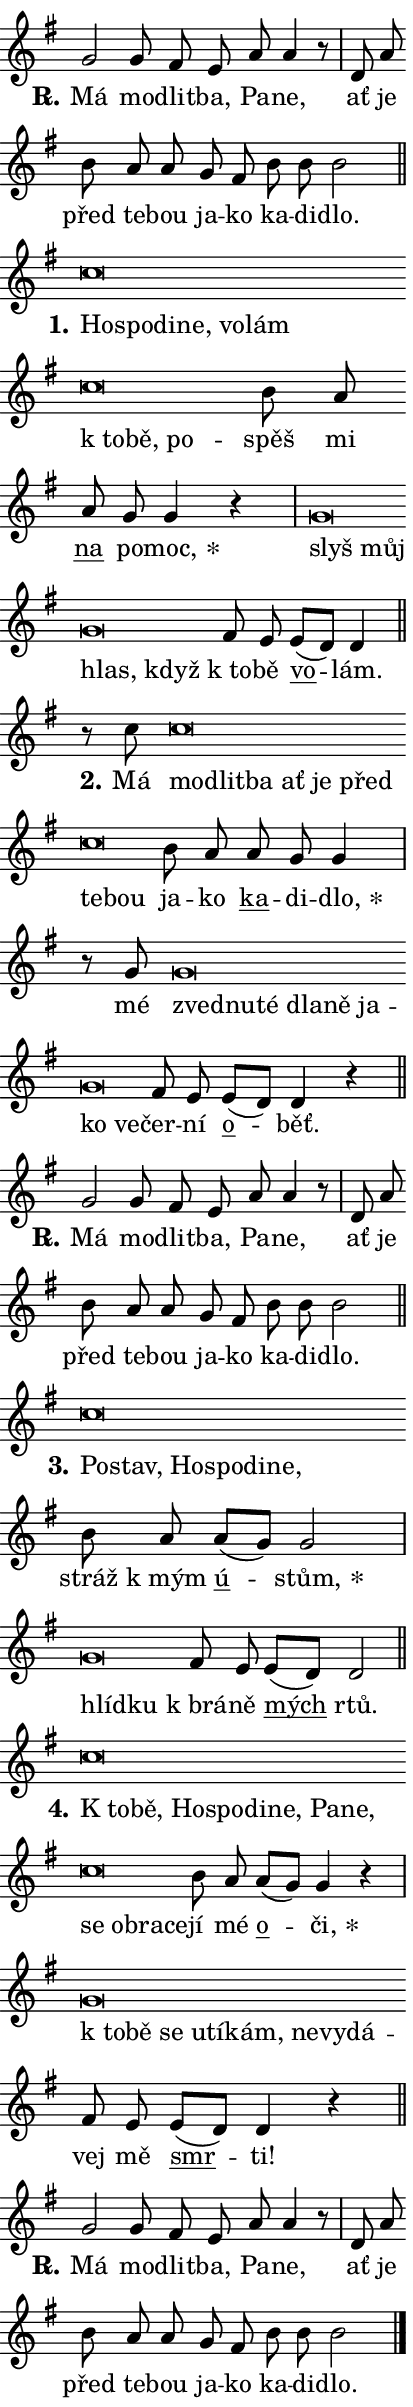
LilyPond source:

\version "2.24.0"
\header { tagline = "" }
\paper {
  indent = 0\cm
  top-margin = 0\cm
  right-margin = 0.13\cm % to fit lyric hyphens
  bottom-margin = 0\cm
  left-margin = 0\cm
  paper-width = 7\cm
  page-breaking = #ly:one-page-breaking
  system-system-spacing.basic-distance = #11
  score-system-spacing.basic-distance = #11
  ragged-last = ##f
}


%% Author: Thomas Morley
%% https://lists.gnu.org/archive/html/lilypond-user/2020-05/msg00002.html
#(define (line-position grob)
"Returns position of @var[grob} in current system:
   @code{'start}, if at first time-step
   @code{'end}, if at last time-step
   @code{'middle} otherwise
"
  (let* ((col (ly:item-get-column grob))
         (ln (ly:grob-object col 'left-neighbor))
         (rn (ly:grob-object col 'right-neighbor))
         (col-to-check-left (if (ly:grob? ln) ln col))
         (col-to-check-right (if (ly:grob? rn) rn col))
         (break-dir-left
           (and
             (ly:grob-property col-to-check-left 'non-musical #f)
             (ly:item-break-dir col-to-check-left)))
         (break-dir-right
           (and
             (ly:grob-property col-to-check-right 'non-musical #f)
             (ly:item-break-dir col-to-check-right))))
        (cond ((eqv? 1 break-dir-left) 'start)
              ((eqv? -1 break-dir-right) 'end)
              (else 'middle))))

#(define (tranparent-at-line-position vctor)
  (lambda (grob)
  "Relying on @code{line-position} select the relevant enry from @var{vctor}.
Used to determine transparency,"
    (case (line-position grob)
      ((end) (not (vector-ref vctor 0)))
      ((middle) (not (vector-ref vctor 1)))
      ((start) (not (vector-ref vctor 2))))))

noteHeadBreakVisibility =
#(define-music-function (break-visibility)(vector?)
"Makes @code{NoteHead}s transparent relying on @var{break-visibility}"
#{
  \override NoteHead.transparent =
    #(tranparent-at-line-position break-visibility)
#})

#(define delete-ledgers-for-transparent-note-heads
  (lambda (grob)
    "Reads whether a @code{NoteHead} is transparent.
If so this @code{NoteHead} is removed from @code{'note-heads} from
@var{grob}, which is supposed to be @code{LedgerLineSpanner}.
As a result ledgers are not printed for this @code{NoteHead}"
    (let* ((nhds-array (ly:grob-object grob 'note-heads))
           (nhds-list
             (if (ly:grob-array? nhds-array)
                 (ly:grob-array->list nhds-array)
                 '()))
           ;; Relies on the transparent-property being done before
           ;; Staff.LedgerLineSpanner.after-line-breaking is executed.
           ;; This is fragile ...
           (to-keep
             (remove
               (lambda (nhd)
                 (ly:grob-property nhd 'transparent #f))
               nhds-list)))
      ;; TODO find a better method to iterate over grob-arrays, similiar
      ;; to filter/remove etc for lists
      ;; For now rebuilt from scratch
      (set! (ly:grob-object grob 'note-heads)  '())
      (for-each
        (lambda (nhd)
          (ly:pointer-group-interface::add-grob grob 'note-heads nhd))
        to-keep))))

squashNotes = {
  \override NoteHead.X-extent = #'(-0.2 . 0.2)
  \override NoteHead.Y-extent = #'(-0.75 . 0)
  \override NoteHead.stencil =
    #(lambda (grob)
       (let ((pos (ly:grob-property grob 'staff-position)))
         (begin
           (if (< pos -7) (display "ERROR: Lower brevis then expected\n") (display ""))
           (if (<= pos -6) ly:text-interface::print ly:note-head::print))))
}
unSquashNotes = {
  \revert NoteHead.X-extent
  \revert NoteHead.Y-extent
  \revert NoteHead.stencil
}

hideNotes = \noteHeadBreakVisibility #begin-of-line-visible
unHideNotes = \noteHeadBreakVisibility #all-visible

% work-around for resetting accidentals
% https://lilypond.org/doc/v2.23/Documentation/notation/displaying-rhythms#unmetered-music
cadenzaMeasure = {
  \cadenzaOff
  \partial 1024 s1024
  \cadenzaOn
}

#(define-markup-command (accent layout props text) (markup?)
  "Underline accented syllable"
  (interpret-markup layout props
    #{\markup \override #'(offset . 4.3) \underline { #text }#}))

responsum = \markup \concat {
  "R" \hspace #-1.05 \path #0.1 #'((moveto 0 0.07) (lineto 0.9 0.8)) \hspace #0.05 "."
}

spaceSize = #0.6828661417322834 % exact space size for TeX Gyre Schola

\layout {
  \context {
    \Staff
    \remove "Time_signature_engraver"
    \override LedgerLineSpanner.after-line-breaking = #delete-ledgers-for-transparent-note-heads
  }
  \context {
    \Lyrics {
      \override LyricSpace.minimum-distance = \spaceSize
      \override LyricText.font-name = #"TeX Gyre Schola"
      \override LyricText.font-size = 1
      \override StanzaNumber.font-name = #"TeX Gyre Schola Bold"
      \override StanzaNumber.font-size = 1
    }
  }
  \context {
    \Score 
    \override NoteHead.text =
      #(lambda (grob) 
        (let ((pos (ly:grob-property grob 'staff-position)))
          #{\markup {
            \combine
              \halign #-0.55 \raise #(if (= pos -6) 0 0.5) \override #'(thickness . 2) \draw-line #'(3.2 . 0)
              \musicglyph "noteheads.sM1"
          }#}))
  }
}

% magnetic-lyrics.ily
%
%   written by
%     Jean Abou Samra <jean@abou-samra.fr>
%     Werner Lemberg <wl@gnu.org>
%
%   adapted by
%     Jiri Hon <jiri.hon@gmail.com>
%
% Version 2022-Apr-15

% https://www.mail-archive.com/lilypond-user@gnu.org/msg149350.html

#(define (Left_hyphen_pointer_engraver context)
   "Collect syllable-hyphen-syllable occurrences in lyrics and store
them in properties.  This engraver only looks to the left.  For
example, if the lyrics input is @code{foo -- bar}, it does the
following.

@itemize @bullet
@item
Set the @code{text} property of the @code{LyricHyphen} grob between
@q{foo} and @q{bar} to @code{foo}.

@item
Set the @code{left-hyphen} property of the @code{LyricText} grob with
text @q{foo} to the @code{LyricHyphen} grob between @q{foo} and
@q{bar}.
@end itemize

Use this auxiliary engraver in combination with the
@code{lyric-@/text::@/apply-@/magnetic-@/offset!} hook."
   (let ((hyphen #f)
         (text #f))
     (make-engraver
      (acknowledgers
       ((lyric-syllable-interface engraver grob source-engraver)
        (set! text grob)))
      (end-acknowledgers
       ((lyric-hyphen-interface engraver grob source-engraver)
        ;(when (not (grob::has-interface grob 'lyric-space-interface))
          (set! hyphen grob)));)
      ((stop-translation-timestep engraver)
       (when (and text hyphen)
         (ly:grob-set-object! text 'left-hyphen hyphen))
       (set! text #f)
       (set! hyphen #f)))))

#(define (lyric-text::apply-magnetic-offset! grob)
   "If the space between two syllables is less than the value in
property @code{LyricText@/.details@/.squash-threshold}, move the right
syllable to the left so that it gets concatenated with the left
syllable.

Use this function as a hook for
@code{LyricText@/.after-@/line-@/breaking} if the
@code{Left_@/hyphen_@/pointer_@/engraver} is active."
   (let ((hyphen (ly:grob-object grob 'left-hyphen #f)))
     (when hyphen
       (let ((left-text (ly:spanner-bound hyphen LEFT)))
         (when (grob::has-interface left-text 'lyric-syllable-interface)
           (let* ((common (ly:grob-common-refpoint grob left-text X))
                  (this-x-ext (ly:grob-extent grob common X))
                  (left-x-ext
                   (begin
                     ;; Trigger magnetism for left-text.
                     (ly:grob-property left-text 'after-line-breaking)
                     (ly:grob-extent left-text common X)))
                  ;; `delta` is the gap width between two syllables.
                  (delta (- (interval-start this-x-ext)
                            (interval-end left-x-ext)))
                  (details (ly:grob-property grob 'details))
                  (threshold (assoc-get 'squash-threshold details 0.2)))
             (when (< delta threshold)
               (let* (;; We have to manipulate the input text so that
                      ;; ligatures crossing syllable boundaries are not
                      ;; disabled.  For languages based on the Latin
                      ;; script this is essentially a beautification.
                      ;; However, for non-Western scripts it can be a
                      ;; necessity.
                      (lt (ly:grob-property left-text 'text))
                      (rt (ly:grob-property grob 'text))
                      (is-space (grob::has-interface hyphen 'lyric-space-interface))
                      (space (if is-space " " ""))
                      (extra-delta (if is-space spaceSize 0))
                      ;; Append new syllable.
                      (ltrt-space (if (and (string? lt) (string? rt))
                                (string-append lt space rt)
                                (make-concat-markup (list lt space rt))))
                      ;; Right-align `ltrt` to the right side.
                      (ltrt-space-markup (grob-interpret-markup
                               grob
                               (make-translate-markup
                                (cons (interval-length this-x-ext) 0)
                                (make-right-align-markup ltrt-space)))))
                 (begin
                   ;; Don't print `left-text`.
                   (ly:grob-set-property! left-text 'stencil #f)
                   ;; Set text and stencil (which holds all collected
                   ;; syllables so far) and shift it to the left.
                   (ly:grob-set-property! grob 'text ltrt-space)
                   (ly:grob-set-property! grob 'stencil ltrt-space-markup)
                   (ly:grob-translate-axis! grob (- (- delta extra-delta)) X))))))))))


#(define (lyric-hyphen::displace-bounds-first grob)
   ;; Make very sure this callback isn't triggered too early.
   (let ((left (ly:spanner-bound grob LEFT))
         (right (ly:spanner-bound grob RIGHT)))
     (ly:grob-property left 'after-line-breaking)
     (ly:grob-property right 'after-line-breaking)
     (ly:lyric-hyphen::print grob)))

squashThreshold = #0.4

\layout {
  \context {
    \Lyrics
    \consists #Left_hyphen_pointer_engraver
    \override LyricText.after-line-breaking =
      #lyric-text::apply-magnetic-offset!
    \override LyricHyphen.stencil = #lyric-hyphen::displace-bounds-first
    \override LyricText.details.squash-threshold = \squashThreshold
    \override LyricHyphen.minimum-distance = 0
    \override LyricHyphen.minimum-length = \squashThreshold
  }
}

squashText = \override LyricText.details.squash-threshold = 9999
unSquashText = \override LyricText.details.squash-threshold = \squashThreshold

leftText = \override LyricText.self-alignment-X = #LEFT
unLeftText = \revert LyricText.self-alignment-X

starOffset = #(lambda (grob) 
                (let ((x_offset (ly:self-alignment-interface::aligned-on-x-parent grob)))
                  (if (= x_offset 0) 0 (+ x_offset 1.2))))

star = #(define-music-function (syllable)(string?)
"Append star separator at the end of a syllable"
#{
  \once \override LyricText.X-offset = #starOffset
  \lyricmode { \markup {
    #syllable
    \override #'((font-name . "TeX Gyre Schola Bold")) \hspace #0.2 \lower #0.65 \larger "*"
  } }
#})

starAccent = #(define-music-function (syllable)(string?)
"Append star separator at the end of a syllable and make accent"
#{
  \once \override LyricText.X-offset = #starOffset
  \lyricmode { \markup {
    \accent #syllable
    \override #'((font-name . "TeX Gyre Schola Bold")) \hspace #0.2 \lower #0.65 \larger "*"
  } }
#})

breath = #(define-music-function (syllable)(string?)
"Append breathing indicator at the end of a syllable"
#{
  \lyricmode { \markup { #syllable "+" } }
#})

optionalBreath = #(define-music-function (syllable)(string?)
"Append optional breathing indicator at the end of a syllable"
#{
  \lyricmode { \markup { #syllable "(+)" } }
#})


\score {
    <<
        \new Voice = "melody" { \cadenzaOn \key g \major \relative { g'2 g8 fis e \bar "" a a4 r8 \cadenzaMeasure \bar "|" d, a' \bar "" b a a \bar "" g fis \bar "" b b b2 \cadenzaMeasure \bar "||" \break } }
        \new Lyrics \lyricsto "melody" { \lyricmode { \set stanza = \responsum
Má mo -- dlit -- ba, Pa -- ne, ať je před te -- bou ja -- ko ka -- di -- dlo. } }
    >>
    \layout {}
}

\score {
    <<
        \new Voice = "melody" { \cadenzaOn \key g \major \relative { \squashNotes c''\breve*1/16 \hideNotes \breve*1/16 \bar "" \breve*1/16 \bar "" \breve*1/16 \bar "" \breve*1/16 \bar "" \breve*1/16 \bar "" \breve*1/16 \bar "" \breve*1/16 \breve*1/16 \bar "" \unHideNotes \unSquashNotes b8 a \bar "" a g g4 r \cadenzaMeasure \bar "|" \squashNotes g\breve*1/16 \hideNotes \breve*1/16 \bar "" \breve*1/16 \breve*1/16 \bar "" \unHideNotes \unSquashNotes fis8 e \bar "" e[( d)] d4 \cadenzaMeasure \bar "||" \break } }
        \new Lyrics \lyricsto "melody" { \lyricmode { \set stanza = "1."
\leftText Ho -- \squashText spo -- di -- ne, vo -- lám "k to" -- bě, po -- \unLeftText \unSquashText spěš mi \markup \accent na po -- \star moc, \leftText slyš \squashText můj hlas, když \unLeftText \unSquashText "k to" -- bě \markup \accent vo -- lám. } }
    >>
    \layout {}
}

\score {
    <<
        \new Voice = "melody" { \cadenzaOn \key g \major \relative { r8 c''8 \squashNotes c\breve*1/16 \hideNotes \breve*1/16 \bar "" \breve*1/16 \bar "" \breve*1/16 \bar "" \breve*1/16 \bar "" \breve*1/16 \bar "" \breve*1/16 \breve*1/16 \bar "" \unHideNotes \unSquashNotes b8 a \bar "" a g g4 \cadenzaMeasure \bar "|" r8 g8 \squashNotes g\breve*1/16 \hideNotes \breve*1/16 \bar "" \breve*1/16 \bar "" \breve*1/16 \bar "" \breve*1/16 \bar "" \breve*1/16 \bar "" \breve*1/16 \breve*1/16 \bar "" \unHideNotes \unSquashNotes fis8 e \bar "" e[( d)] d4 r \cadenzaMeasure \bar "||" \break } }
        \new Lyrics \lyricsto "melody" { \lyricmode { \set stanza = "2."
Má \leftText mo -- \squashText dlit -- ba ať je před te -- bou \unLeftText \unSquashText ja -- ko \markup \accent ka -- di -- \star dlo, mé \leftText zved -- \squashText nu -- té dla -- ně ja -- ko ve -- \unLeftText \unSquashText čer -- ní \markup \accent o -- běť. } }
    >>
    \layout {}
}

\score {
    <<
        \new Voice = "melody" { \cadenzaOn \key g \major \relative { g'2 g8 fis e \bar "" a a4 r8 \cadenzaMeasure \bar "|" d, a' \bar "" b a a \bar "" g fis \bar "" b b b2 \cadenzaMeasure \bar "||" \break } }
        \new Lyrics \lyricsto "melody" { \lyricmode { \set stanza = \responsum
Má mo -- dlit -- ba, Pa -- ne, ať je před te -- bou ja -- ko ka -- di -- dlo. } }
    >>
    \layout {}
}

\score {
    <<
        \new Voice = "melody" { \cadenzaOn \key g \major \relative { \squashNotes c''\breve*1/16 \hideNotes \breve*1/16 \bar "" \breve*1/16 \bar "" \breve*1/16 \bar "" \breve*1/16 \breve*1/16 \bar "" \unHideNotes \unSquashNotes b8 a \bar "" a[( g)] g2 \cadenzaMeasure \bar "|" \squashNotes g\breve*1/16 \hideNotes \breve*1/16 \bar "" \unHideNotes \unSquashNotes fis8 e \bar "" e[( d)] d2 \cadenzaMeasure \bar "||" \break } }
        \new Lyrics \lyricsto "melody" { \lyricmode { \set stanza = "3."
\leftText Po -- \squashText stav, Ho -- spo -- di -- ne, \unLeftText \unSquashText stráž "k mým" \markup \accent ú -- \star stům, \leftText hlíd -- \squashText ku \unLeftText \unSquashText "k brá" -- ně \markup \accent mých rtů. } }
    >>
    \layout {}
}

\score {
    <<
        \new Voice = "melody" { \cadenzaOn \key g \major \relative { \squashNotes c''\breve*1/16 \hideNotes \breve*1/16 \bar "" \breve*1/16 \bar "" \breve*1/16 \bar "" \breve*1/16 \bar "" \breve*1/16 \bar "" \breve*1/16 \bar "" \breve*1/16 \bar "" \breve*1/16 \bar "" \breve*1/16 \bar "" \breve*1/16 \breve*1/16 \bar "" \unHideNotes \unSquashNotes b8 a \bar "" a[( g)] g4 r \cadenzaMeasure \bar "|" \squashNotes g\breve*1/16 \hideNotes \breve*1/16 \bar "" \breve*1/16 \bar "" \breve*1/16 \bar "" \breve*1/16 \bar "" \breve*1/16 \bar "" \breve*1/16 \bar "" \breve*1/16 \breve*1/16 \bar "" \unHideNotes \unSquashNotes fis8 e \bar "" e[( d)] d4 r \cadenzaMeasure \bar "||" \break } }
        \new Lyrics \lyricsto "melody" { \lyricmode { \set stanza = "4."
\leftText "K to" -- \squashText bě, Ho -- spo -- di -- ne, Pa -- ne, se ob -- ra -- ce -- \unLeftText \unSquashText jí mé \markup \accent o -- \star či, \leftText "k to" -- \squashText bě se u -- tí -- kám, ne -- vy -- dá -- \unLeftText \unSquashText vej mě \markup \accent smr -- ti! } }
    >>
    \layout {}
}

\score {
    <<
        \new Voice = "melody" { \cadenzaOn \key g \major \relative { g'2 g8 fis e \bar "" a a4 r8 \cadenzaMeasure \bar "|" d, a' \bar "" b a a \bar "" g fis \bar "" b b b2 \cadenzaMeasure \bar "||" \break } \bar "|." }
        \new Lyrics \lyricsto "melody" { \lyricmode { \set stanza = \responsum
Má mo -- dlit -- ba, Pa -- ne, ať je před te -- bou ja -- ko ka -- di -- dlo. } }
    >>
    \layout {}
}
